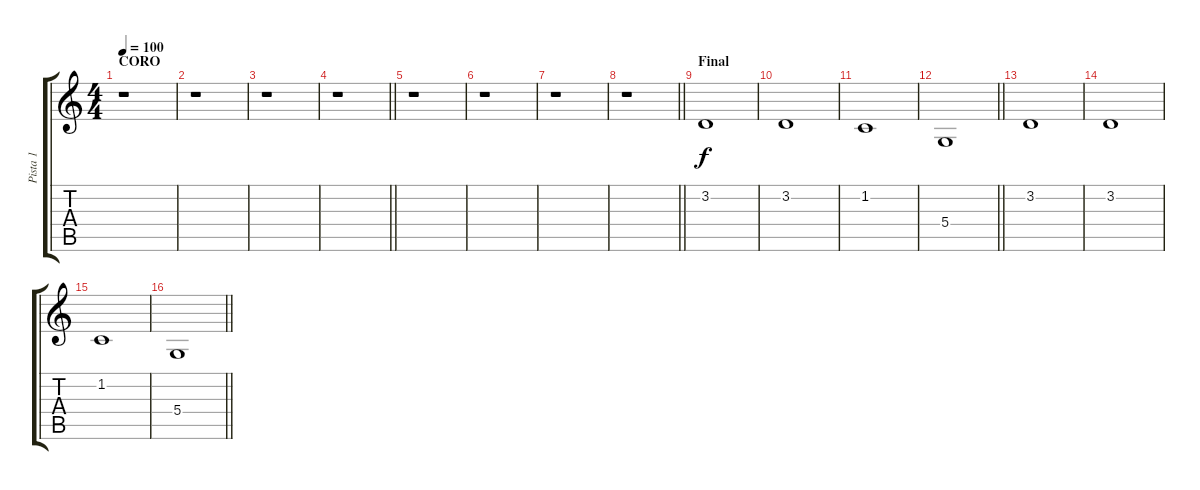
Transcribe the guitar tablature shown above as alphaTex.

\track ("Pista 1" "Pista 1") {instrument violin}
\staff {score tabs}
\tuning (E4 B3 G3 D3 A2 E2) {hide}
\ts (4 4)
\section ("" "CORO")
\tempo 100
\clef g2
\ks c
r.1{dy f} |
r.1 |
r.1 |
\barLineRight lightlight
r.1 |
r.1 |
r.1 |
r.1 |
\barLineRight lightlight
r.1 |
\section ("" "Final")
3.2.1 |
3.2.1 |
1.2.1 |
\barLineRight lightlight
5.4.1 |
3.2.1 |
3.2.1 |
1.2.1 |
\barLineRight lightlight
5.4.1
